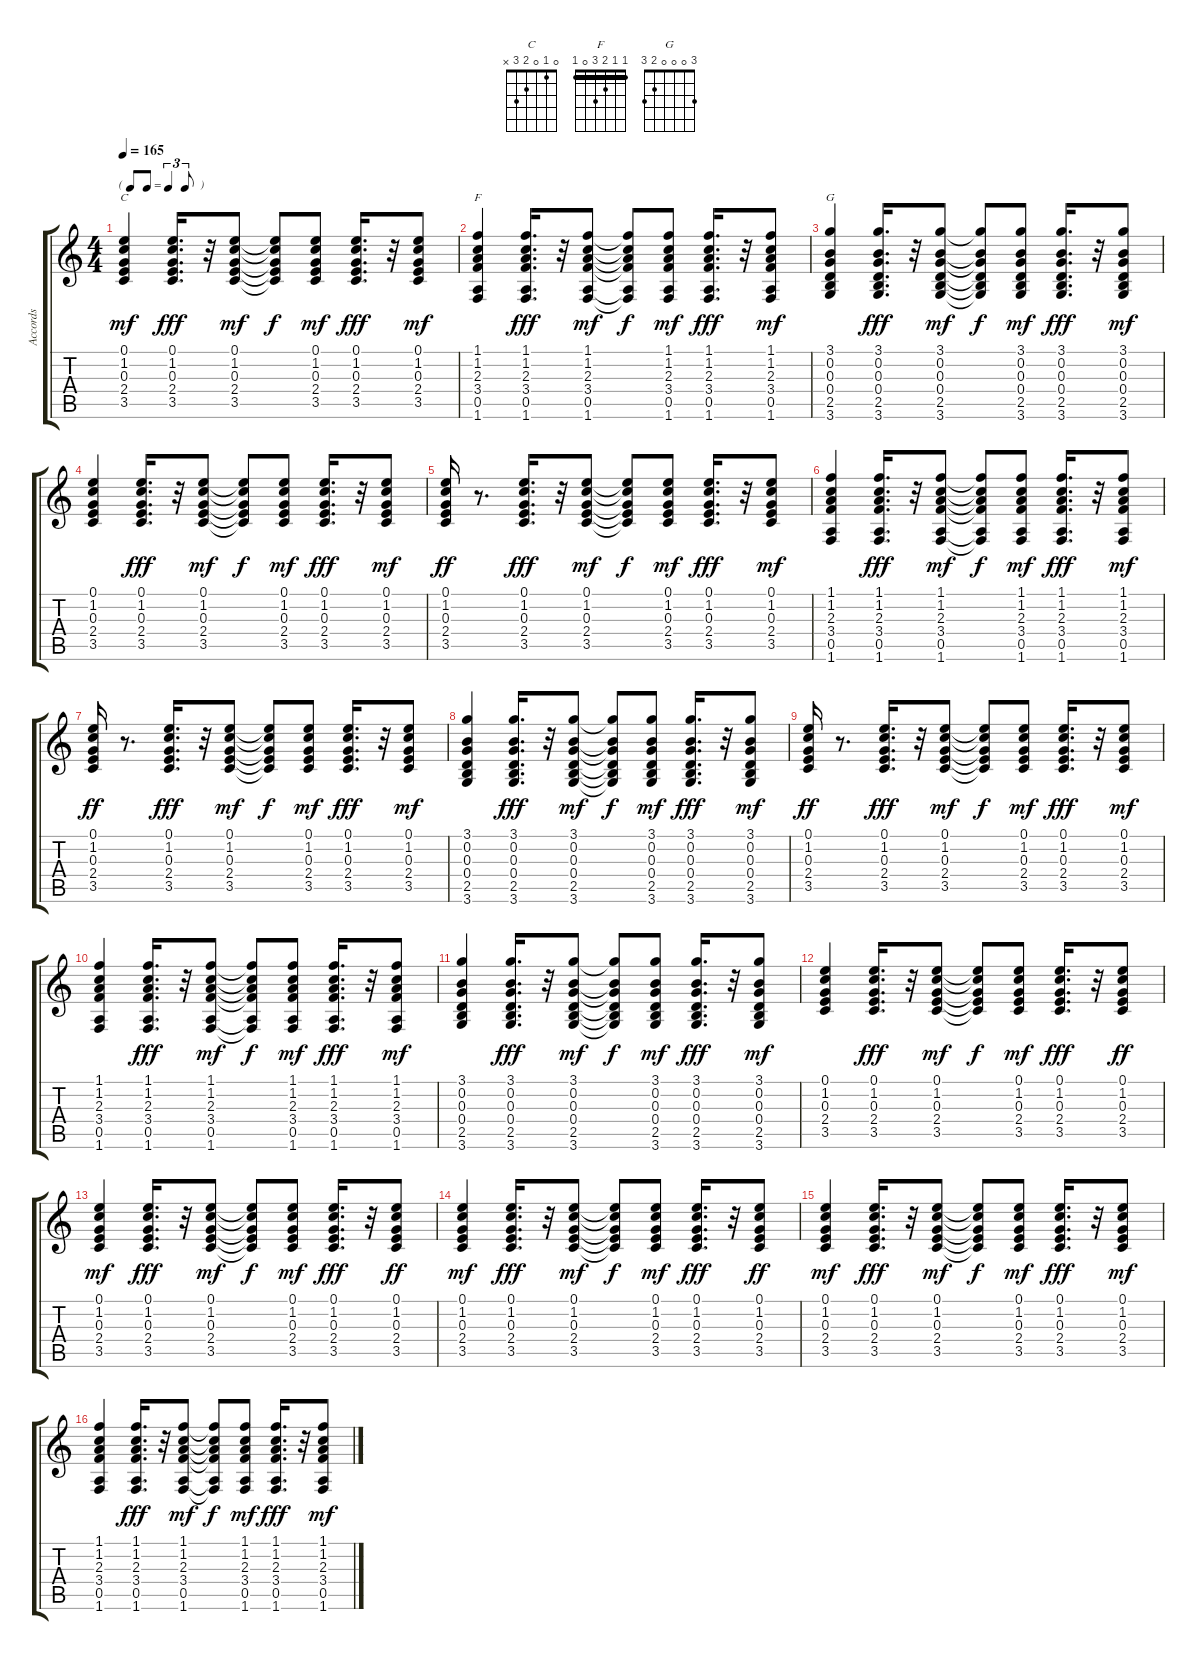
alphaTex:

\track ("Accords" "Accords") {instrument acousticguitarsteel}
\staff {score tabs}
\tuning (E4 B3 G3 D3 A2 E2) {hide}
\chord ("C" 0 1 0 2 3 x)
\chord ("F" 1 1 2 3 0 1) {barre 1}
\chord ("G" 3 0 0 0 2 3)
\ts (4 4)
\tf triplet8th
\tempo 165
\clef g2
\ks c
(0.1 1.2 0.3 2.4 3.5).4{ch "C" dy mf} (0.1 1.2 0.3 2.4 3.5).16{d dy fff} r.32 (0.1 1.2 0.3 2.4 3.5).8{dy mf} (0.1{t} 1.2{t} 0.3{t} 2.4{t} 3.5{t}).8{dy f} (0.1 1.2 0.3 2.4 3.5).8{dy mf} (0.1 1.2 0.3 2.4 3.5).16{d dy fff} r.32 (0.1 1.2 0.3 2.4 3.5).8{dy mf} |
(1.1 1.2 2.3 3.4 0.5 1.6).4{ch "F"} (1.1 1.2 2.3 3.4 0.5 1.6).16{d dy fff} r.32 (1.1 1.2 2.3 3.4 0.5 1.6).8{dy mf} (1.1{t} 1.2{t} 2.3{t} 3.4{t} 0.5{t} 1.6{t}).8{dy f} (1.1 1.2 2.3 3.4 0.5 1.6).8{dy mf} (1.1 1.2 2.3 3.4 0.5 1.6).16{d dy fff} r.32 (1.1 1.2 2.3 3.4 0.5 1.6).8{dy mf} |
(3.1 0.2 0.3 0.4 2.5 3.6).4{ch "G"} (3.1 0.2 0.3 0.4 2.5 3.6).16{d dy fff} r.32 (3.1 0.2 0.3 0.4 2.5 3.6).8{dy mf} (3.1{t} 0.2{t} 0.3{t} 0.4{t} 2.5{t} 3.6{t}).8{dy f} (3.1 0.2 0.3 0.4 2.5 3.6).8{dy mf} (3.1 0.2 0.3 0.4 2.5 3.6).16{d dy fff} r.32 (3.1 0.2 0.3 0.4 2.5 3.6).8{dy mf} |
(0.1 1.2 0.3 2.4 3.5).4 (0.1 1.2 0.3 2.4 3.5).16{d dy fff} r.32 (0.1 1.2 0.3 2.4 3.5).8{dy mf} (0.1{t} 1.2{t} 0.3{t} 2.4{t} 3.5{t}).8{dy f} (0.1 1.2 0.3 2.4 3.5).8{dy mf} (0.1 1.2 0.3 2.4 3.5).16{d dy fff} r.32 (0.1 1.2 0.3 2.4 3.5).8{dy mf} |
(0.1 1.2 0.3 2.4 3.5).16{dy ff} r.8{d} (0.1 1.2 0.3 2.4 3.5).16{d dy fff} r.32 (0.1 1.2 0.3 2.4 3.5).8{dy mf} (0.1{t} 1.2{t} 0.3{t} 2.4{t} 3.5{t}).8{dy f} (0.1 1.2 0.3 2.4 3.5).8{dy mf} (0.1 1.2 0.3 2.4 3.5).16{d dy fff} r.32 (0.1 1.2 0.3 2.4 3.5).8{dy mf} |
(1.1 1.2 2.3 3.4 0.5 1.6).4 (1.1 1.2 2.3 3.4 0.5 1.6).16{d dy fff} r.32 (1.1 1.2 2.3 3.4 0.5 1.6).8{dy mf} (1.1{t} 1.2{t} 2.3{t} 3.4{t} 0.5{t} 1.6{t}).8{dy f} (1.1 1.2 2.3 3.4 0.5 1.6).8{dy mf} (1.1 1.2 2.3 3.4 0.5 1.6).16{d dy fff} r.32 (1.1 1.2 2.3 3.4 0.5 1.6).8{dy mf} |
(0.1 1.2 0.3 2.4 3.5).16{dy ff} r.8{d} (0.1 1.2 0.3 2.4 3.5).16{d dy fff} r.32 (0.1 1.2 0.3 2.4 3.5).8{dy mf} (0.1{t} 1.2{t} 0.3{t} 2.4{t} 3.5{t}).8{dy f} (0.1 1.2 0.3 2.4 3.5).8{dy mf} (0.1 1.2 0.3 2.4 3.5).16{d dy fff} r.32 (0.1 1.2 0.3 2.4 3.5).8{dy mf} |
(3.1 0.2 0.3 0.4 2.5 3.6).4 (3.1 0.2 0.3 0.4 2.5 3.6).16{d dy fff} r.32 (3.1 0.2 0.3 0.4 2.5 3.6).8{dy mf} (3.1{t} 0.2{t} 0.3{t} 0.4{t} 2.5{t} 3.6{t}).8{dy f} (3.1 0.2 0.3 0.4 2.5 3.6).8{dy mf} (3.1 0.2 0.3 0.4 2.5 3.6).16{d dy fff} r.32 (3.1 0.2 0.3 0.4 2.5 3.6).8{dy mf} |
(0.1 1.2 0.3 2.4 3.5).16{dy ff} r.8{d} (0.1 1.2 0.3 2.4 3.5).16{d dy fff} r.32 (0.1 1.2 0.3 2.4 3.5).8{dy mf} (0.1{t} 1.2{t} 0.3{t} 2.4{t} 3.5{t}).8{dy f} (0.1 1.2 0.3 2.4 3.5).8{dy mf} (0.1 1.2 0.3 2.4 3.5).16{d dy fff} r.32 (0.1 1.2 0.3 2.4 3.5).8{dy mf} |
(1.1 1.2 2.3 3.4 0.5 1.6).4 (1.1 1.2 2.3 3.4 0.5 1.6).16{d dy fff} r.32 (1.1 1.2 2.3 3.4 0.5 1.6).8{dy mf} (1.1{t} 1.2{t} 2.3{t} 3.4{t} 0.5{t} 1.6{t}).8{dy f} (1.1 1.2 2.3 3.4 0.5 1.6).8{dy mf} (1.1 1.2 2.3 3.4 0.5 1.6).16{d dy fff} r.32 (1.1 1.2 2.3 3.4 0.5 1.6).8{dy mf} |
(3.1 0.2 0.3 0.4 2.5 3.6).4 (3.1 0.2 0.3 0.4 2.5 3.6).16{d dy fff} r.32 (3.1 0.2 0.3 0.4 2.5 3.6).8{dy mf} (3.1{t} 0.2{t} 0.3{t} 0.4{t} 2.5{t} 3.6{t}).8{dy f} (3.1 0.2 0.3 0.4 2.5 3.6).8{dy mf} (3.1 0.2 0.3 0.4 2.5 3.6).16{d dy fff} r.32 (3.1 0.2 0.3 0.4 2.5 3.6).8{dy mf} |
(0.1 1.2 0.3 2.4 3.5).4 (0.1 1.2 0.3 2.4 3.5).16{d dy fff} r.32 (0.1 1.2 0.3 2.4 3.5).8{dy mf} (0.1{t} 1.2{t} 0.3{t} 2.4{t} 3.5{t}).8{dy f} (0.1 1.2 0.3 2.4 3.5).8{dy mf} (0.1 1.2 0.3 2.4 3.5).16{d dy fff} r.32 (0.1 1.2 0.3 2.4 3.5).8{dy ff} |
(0.1 1.2 0.3 2.4 3.5).4{dy mf} (0.1 1.2 0.3 2.4 3.5).16{d dy fff} r.32 (0.1 1.2 0.3 2.4 3.5).8{dy mf} (0.1{t} 1.2{t} 0.3{t} 2.4{t} 3.5{t}).8{dy f} (0.1 1.2 0.3 2.4 3.5).8{dy mf} (0.1 1.2 0.3 2.4 3.5).16{d dy fff} r.32 (0.1 1.2 0.3 2.4 3.5).8{dy ff} |
(0.1 1.2 0.3 2.4 3.5).4{dy mf} (0.1 1.2 0.3 2.4 3.5).16{d dy fff} r.32 (0.1 1.2 0.3 2.4 3.5).8{dy mf} (0.1{t} 1.2{t} 0.3{t} 2.4{t} 3.5{t}).8{dy f} (0.1 1.2 0.3 2.4 3.5).8{dy mf} (0.1 1.2 0.3 2.4 3.5).16{d dy fff} r.32 (0.1 1.2 0.3 2.4 3.5).8{dy ff} |
(0.1 1.2 0.3 2.4 3.5).4{dy mf} (0.1 1.2 0.3 2.4 3.5).16{d dy fff} r.32 (0.1 1.2 0.3 2.4 3.5).8{dy mf} (0.1{t} 1.2{t} 0.3{t} 2.4{t} 3.5{t}).8{dy f} (0.1 1.2 0.3 2.4 3.5).8{dy mf} (0.1 1.2 0.3 2.4 3.5).16{d dy fff} r.32 (0.1 1.2 0.3 2.4 3.5).8{dy mf} |
(1.1 1.2 2.3 3.4 0.5 1.6).4 (1.1 1.2 2.3 3.4 0.5 1.6).16{d dy fff} r.32 (1.1 1.2 2.3 3.4 0.5 1.6).8{dy mf} (1.1{t} 1.2{t} 2.3{t} 3.4{t} 0.5{t} 1.6{t}).8{dy f} (1.1 1.2 2.3 3.4 0.5 1.6).8{dy mf} (1.1 1.2 2.3 3.4 0.5 1.6).16{d dy fff} r.32 (1.1 1.2 2.3 3.4 0.5 1.6).8{dy mf}
